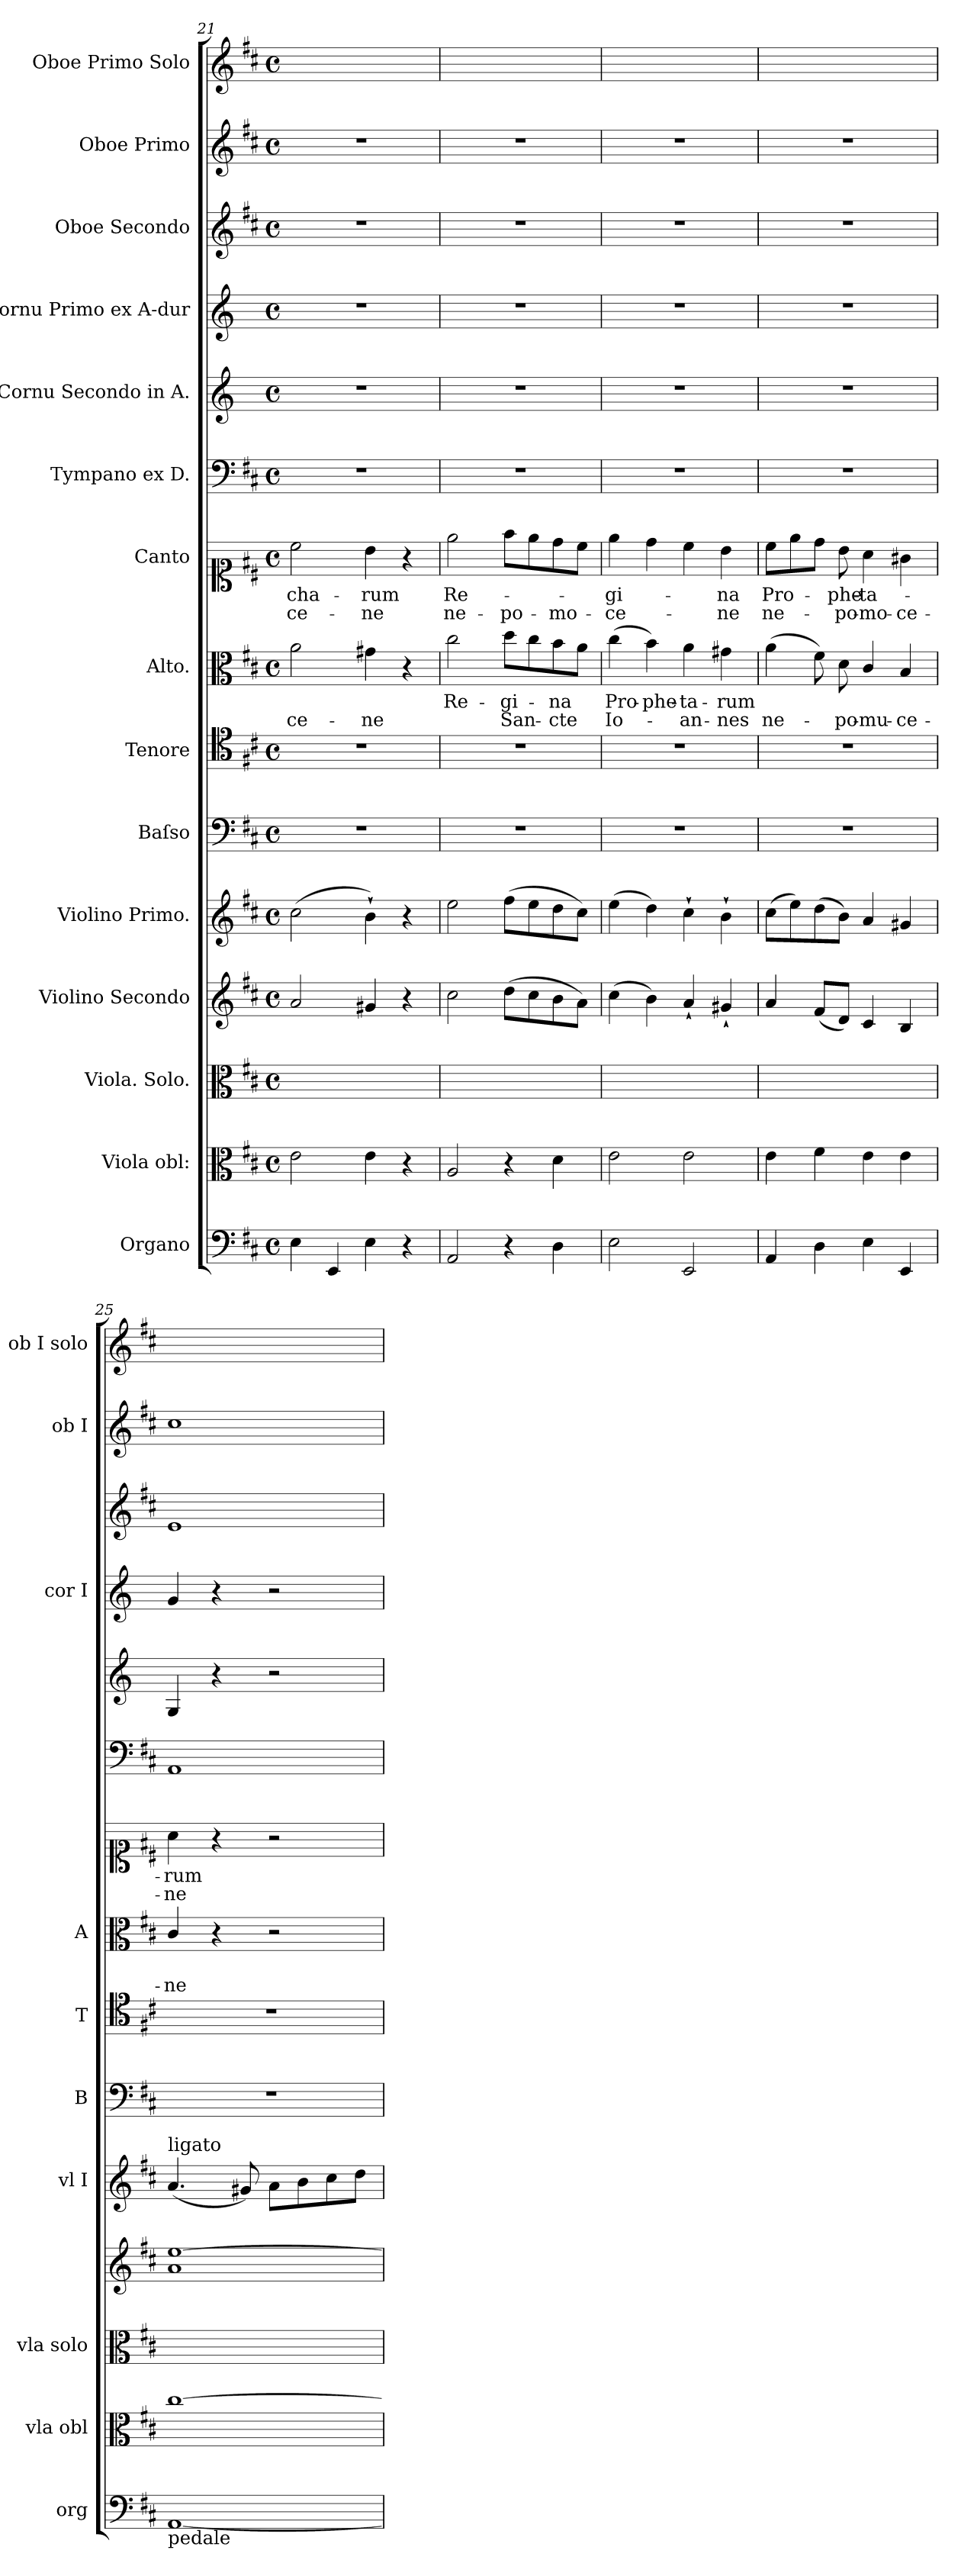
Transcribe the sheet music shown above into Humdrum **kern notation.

**kern	**kern	**dynam	**kern	**kern	**dynam	**kern	**kern	**kern	**kern	**text	**text	**kern	**text	**text	**kern	**dynam	**kern	**kern	**kern	**dynam	**kern	**dynam	**kern
*part15	*part14	*part14	*part13	*part12	*part12	*part11	*part10	*part9	*part8	*part8	*part8	*part7	*part7	*part7	*part6	*part6	*part5	*part4	*part3	*part3	*part2	*part2	*part1
*staff15	*staff14	*staff14	*staff13	*staff12	*staff12	*staff11	*staff10	*staff9	*staff8	*staff8	*staff8	*staff7	*staff7	*staff7	*staff6	*staff6	*staff5	*staff4	*staff3	*staff3	*staff2	*staff2	*staff1
*I"Organo	*I"Viola obl:	*	*I"Viola. Solo.	*I"Violino Secondo	*	*I"Violino Primo.	*I"Baſso	*I"Tenore	*I"Alto.	*	*	*I"Canto	*	*	*I"Tympano ex D.	*	*I"Cornu Secondo in A.	*I"Cornu Primo ex A-dur	*I"Oboe Secondo	*	*I"Oboe Primo	*	*I"Oboe Primo Solo
*I'org	*I'vla obl	*	*I'vla solo	*	*	*I'vl I	*I'B	*I'T	*I'A	*	*	*	*	*	*	*	*	*I'cor I	*	*	*I'ob I	*	*I'ob I solo
*clefF4	*clefC3	*	*clefC3	*clefG2	*	*clefG2	*clefF4	*clefC4	*clefC3	*	*	*clefC1	*	*	*clefF4	*	*clefG2	*clefG2	*clefG2	*	*clefG2	*	*clefG2
*	*	*	*	*	*	*	*	*	*	*	*	*	*	*	*	*	*ITrd-1c-2	*ITrd-1c-2	*	*	*	*	*
*k[f#c#]	*k[f#c#]	*	*k[f#c#]	*k[f#c#]	*	*k[f#c#]	*k[f#c#]	*k[f#c#]	*k[f#c#]	*	*	*k[f#c#]	*	*	*k[f#c#]	*	*k[f#c#]	*k[f#c#]	*k[f#c#]	*	*k[f#c#]	*	*k[f#c#]
*D:	*D:	*	*D:	*D:	*	*D:	*D:	*D:	*D:	*	*	*D:	*	*	*D:	*	*D:	*D:	*D:	*	*D:	*	*D:
*M4/4	*M4/4	*	*M4/4	*M4/4	*	*M4/4	*M4/4	*M4/4	*M4/4	*	*	*M4/4	*	*	*M4/4	*	*M4/4	*M4/4	*M4/4	*	*M4/4	*	*M4/4
*met(c)	*met(c)	*	*met(c)	*met(c)	*	*met(c)	*met(c)	*met(c)	*met(c)	*	*	*met(c)	*	*	*met(c)	*	*met(c)	*met(c)	*met(c)	*	*met(c)	*	*met(c)
=21	=21	=21	=21	=21	=21	=21	=21	=21	=21	=21	=21	=21	=21	=21	=21	=21	=21	=21	=21	=21	=21	=21	=21
4E\	2e\	.	1ryy	2a/	.	(2cc#\	1r	1r	2a\	.	-ce-	2cc#\	-cha-	-ce-	1r	.	1r	1r	1r	.	1r	.	1ryy
4EE/	.	.	.	.	.	.	.	.	.	.	.	.	.	.	.	.	.	.	.	.	.	.	.
4E\	4e\	.	.	4g#X/	.	4b`\)	.	.	4g#X\	.	-ne	4b\	-rum	-ne	.	.	.	.	.	.	.	.	.
4r	4r	.	.	4r	.	4r	.	.	4r	.	.	4r	.	.	.	.	.	.	.	.	.	.	.
=22	=22	=22	=22	=22	=22	=22	=22	=22	=22	=22	=22	=22	=22	=22	=22	=22	=22	=22	=22	=22	=22	=22	=22
2AA/	2A/	.	1ryy	2cc#\	.	2ee\	1r	1r	2cc#\	Re-	.	2ee\	Re-	ne-	1r	.	1r	1r	1r	.	1r	.	1ryy
4r	4r	.	.	(8dd\L	.	(8ff#\L	.	.	8dd\L	-gi-	San-	8ff#\L	.	-po-	.	.	.	.	.	.	.	.	.
.	.	.	.	8cc#\	.	8ee\	.	.	8cc#\	.	.	8ee\	.	.	.	.	.	.	.	.	.	.	.
4D\	4d\	.	.	8b\	.	8dd\	.	.	8b\	-na	-cte	8dd\	.	-mo-	.	.	.	.	.	.	.	.	.
.	.	.	.	8a\J)	.	8cc#\J)	.	.	8a\J	.	.	8cc#\J	.	.	.	.	.	.	.	.	.	.	.
=23	=23	=23	=23	=23	=23	=23	=23	=23	=23	=23	=23	=23	=23	=23	=23	=23	=23	=23	=23	=23	=23	=23	=23
2E\	2e\	.	1ryy	(<4cc#\	.	(4ee\	1r	1r	(4cc#\	Pro-	Io-	4ee\	-gi-	-ce-	1r	.	1r	1r	1r	.	1r	.	1ryy
.	.	.	.	4b\)	.	4dd\)	.	.	4b\)	-phe-	.	4dd\	.	.	.	.	.	.	.	.	.	.	.
2EE/	2e\	.	.	4a`/	.	4cc#`\	.	.	4a\	-ta-	-an-	4cc#\	.	.	.	.	.	.	.	.	.	.	.
.	.	.	.	4g#X`/	.	4b`\	.	.	4g#X\	-rum	-nes	4b\	-na	-ne	.	.	.	.	.	.	.	.	.
=24	=24	=24	=24	=24	=24	=24	=24	=24	=24	=24	=24	=24	=24	=24	=24	=24	=24	=24	=24	=24	=24	=24	=24
4AA/	4e\	.	1ryy	4a/	.	(8cc#\L	1r	1r	(4a\	.	ne-	8cc#\L	Pro-	ne-	1r	.	1r	1r	1r	.	1r	.	1ryy
.	.	.	.	.	.	8ee\)	.	.	.	.	.	8ee\	.	.	.	.	.	.	.	.	.	.	.
4D\	4f#\	.	.	(8f#/L	.	(8dd\	.	.	8f#\)	.	.	8dd\J	.	.	.	.	.	.	.	.	.	.	.
.	.	.	.	8d/J)	.	8b\J)	.	.	8d\	.	-po-	8b\	-phe-	-po-	.	.	.	.	.	.	.	.	.
4E\	4e\	.	.	4c#/	.	4a/	.	.	4c#/	.	-mu-	4a\	-ta-	-mo-	.	.	.	.	.	.	.	.	.
4EE/	4e\	.	.	4B/	.	4g#X/	.	.	4B/	.	-ce-	4g#X\	.	-ce-	.	.	.	.	.	.	.	.	.
=25	=25	=25	=25	=25	=25	=25	=25	=25	=25	=25	=25	=25	=25	=25	=25	=25	=25	=25	=25	=25	=25	=25	=25
!	!	!	!	!	!	!LO:TX:a:t=ligato	!	!	!	!	!	!	!	!	!	!	!	!	!	!	!	!	!
!LO:TX:b:t=pedale	!	!	!	!	!	!	!	!	!	!	!	!	!	!	!	!	!	!	!	!	!	!	!
!	!	!LO:DY:b	!	!	!LO:DY:b	!	!	!	!	!	!	!	!	!	!	!	!	!	!	!	!	!	!
[1AA	[1cc#	pp&colon;	1ryy	1a [1ee	pp&colon;	(4.a/	1r	1r	4c#/	.	-ne	4a\	-rum	-ne	1AA	piano	4A/	4a/	1e	po&colon;	1cc#	po&colon;	1ryy
.	.	.	.	.	.	.	.	.	4r	.	.	4r	.	.	.	.	4r	4r	.	.	.	.	.
.	.	.	.	.	.	8g#X/)	.	.	.	.	.	.	.	.	.	.	.	.	.	.	.	.	.
.	.	.	.	.	.	8a\L	.	.	2r	.	.	2r	.	.	.	.	2r	2r	.	.	.	.	.
.	.	.	.	.	.	8b\	.	.	.	.	.	.	.	.	.	.	.	.	.	.	.	.	.
.	.	.	.	.	.	8cc#\	.	.	.	.	.	.	.	.	.	.	.	.	.	.	.	.	.
.	.	.	.	.	.	8dd\J	.	.	.	.	.	.	.	.	.	.	.	.	.	.	.	.	.
=	=	=	=	=	=	=	=	=	=	=	=	=	=	=	=	=	=	=	=	=	=	=	=
*-	*-	*-	*-	*-	*-	*-	*-	*-	*-	*-	*-	*-	*-	*-	*-	*-	*-	*-	*-	*-	*-	*-	*-
